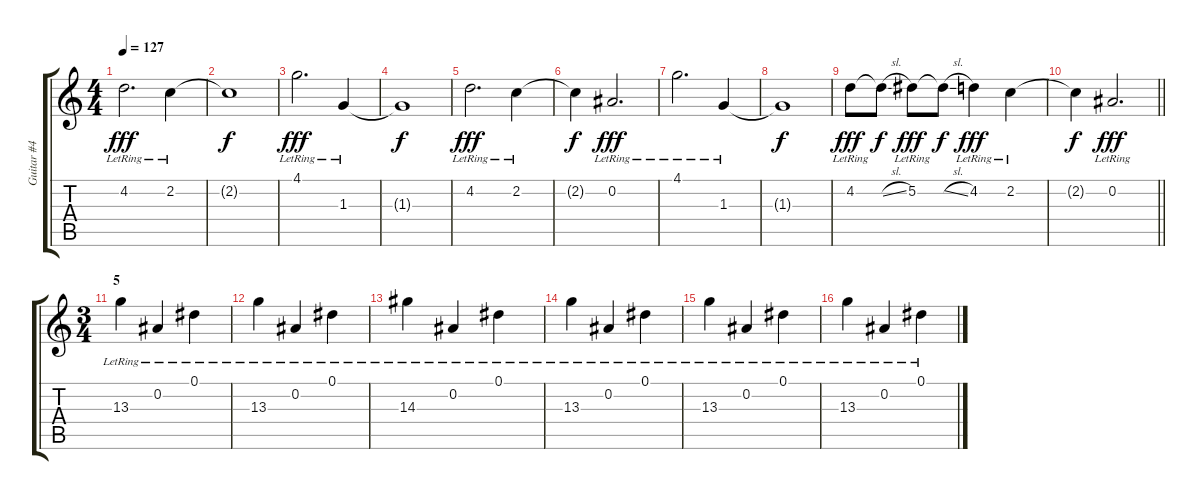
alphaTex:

\track ("Guitar #4" "Guitar #4") {instrument electricguitarclean}
\staff {score tabs}
\tuning (Eb4 Bb3 Gb3 Db3 Ab2 Db2) {hide}
\ts (4 4)
\tempo 127
\clef g2
\ks c
4.2{lr}.2{d dy fff} 2.2{lr}.4 |
2.2{t}.1{dy f} |
4.1{lr}.2{d dy fff} 1.3{lr}.4 |
1.3{t}.1{dy f} |
4.2{lr}.2{d dy fff} 2.2{lr}.4 |
2.2{t}.4{dy f} 0.2{lr}.2{d dy fff} |
4.1{lr}.2{d} 1.3{lr}.4 |
1.3{t}.1{dy f} |
4.2{lr}.8{dy fff} 4.2{sl t}.8{dy f} 5.2{lr}.8{dy fff} 5.2{sl t}.8{dy f} 4.2{lr}.4{dy fff} 2.2{lr}.4 |
\barLineRight lightlight
2.2{t}.4{dy f} 0.2{lr}.2{d dy fff} |
\ts (3 4)
\section ("" "5")
13.3{lr}.4 0.2{lr}.4 0.1{lr}.4 |
13.3{lr}.4 0.2{lr}.4 0.1{lr}.4 |
14.3{lr}.4 0.2{lr}.4 0.1{lr}.4 |
13.3{lr}.4 0.2{lr}.4 0.1{lr}.4 |
13.3{lr}.4 0.2{lr}.4 0.1{lr}.4 |
13.3{lr}.4 0.2{lr}.4 0.1{lr}.4
